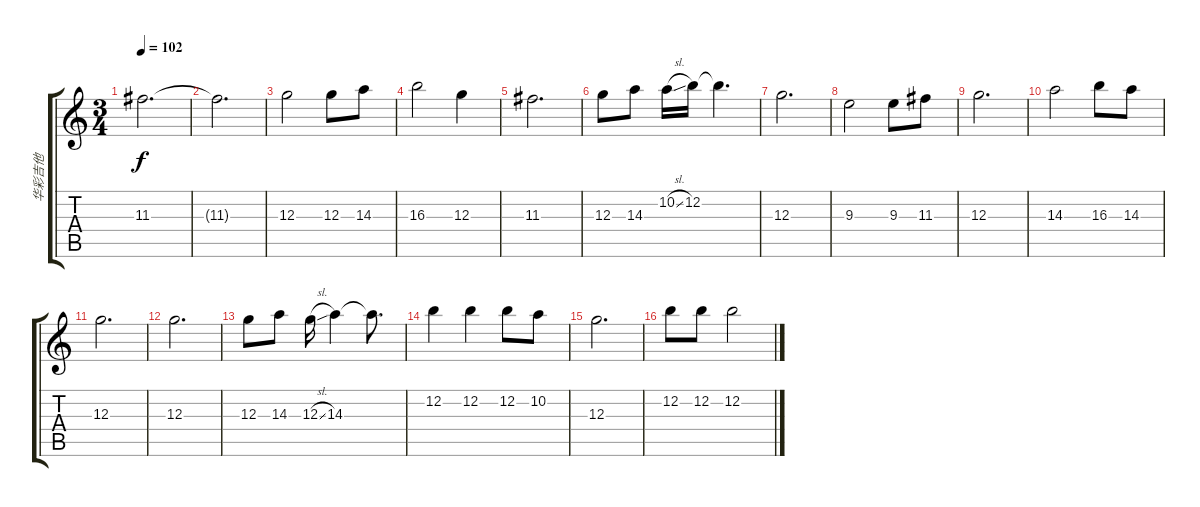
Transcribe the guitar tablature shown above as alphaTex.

\track ("华彩吉他" "华彩吉他") {instrument acousticguitarnylon}
\staff {score tabs}
\tuning (E4 B3 G3 D3 A2 E2) {hide}
\ts (3 4)
\tempo 102
\clef g2
\ks c
11.3.2{d dy f} |
11.3{t}.2{d} |
12.3.2 12.3.8 14.3.8 |
16.3.2 12.3.4 |
11.3.2{d} |
12.3.8 14.3.8 10.2{sl}.16 12.2.16 12.2{t}.4{d} |
12.3.2{d} |
9.3.2 9.3.8 11.3.8 |
12.3.2{d} |
14.3.2 16.3.8 14.3.8 |
12.3.2{d} |
12.3.2{d} |
12.3.8 14.3.8 12.3{sl}.16 14.3.4 14.3{t}.8{d} |
12.2.4 12.2.4 12.2.8 10.2.8 |
12.3.2{d} |
12.2.8 12.2.8 12.2.2
